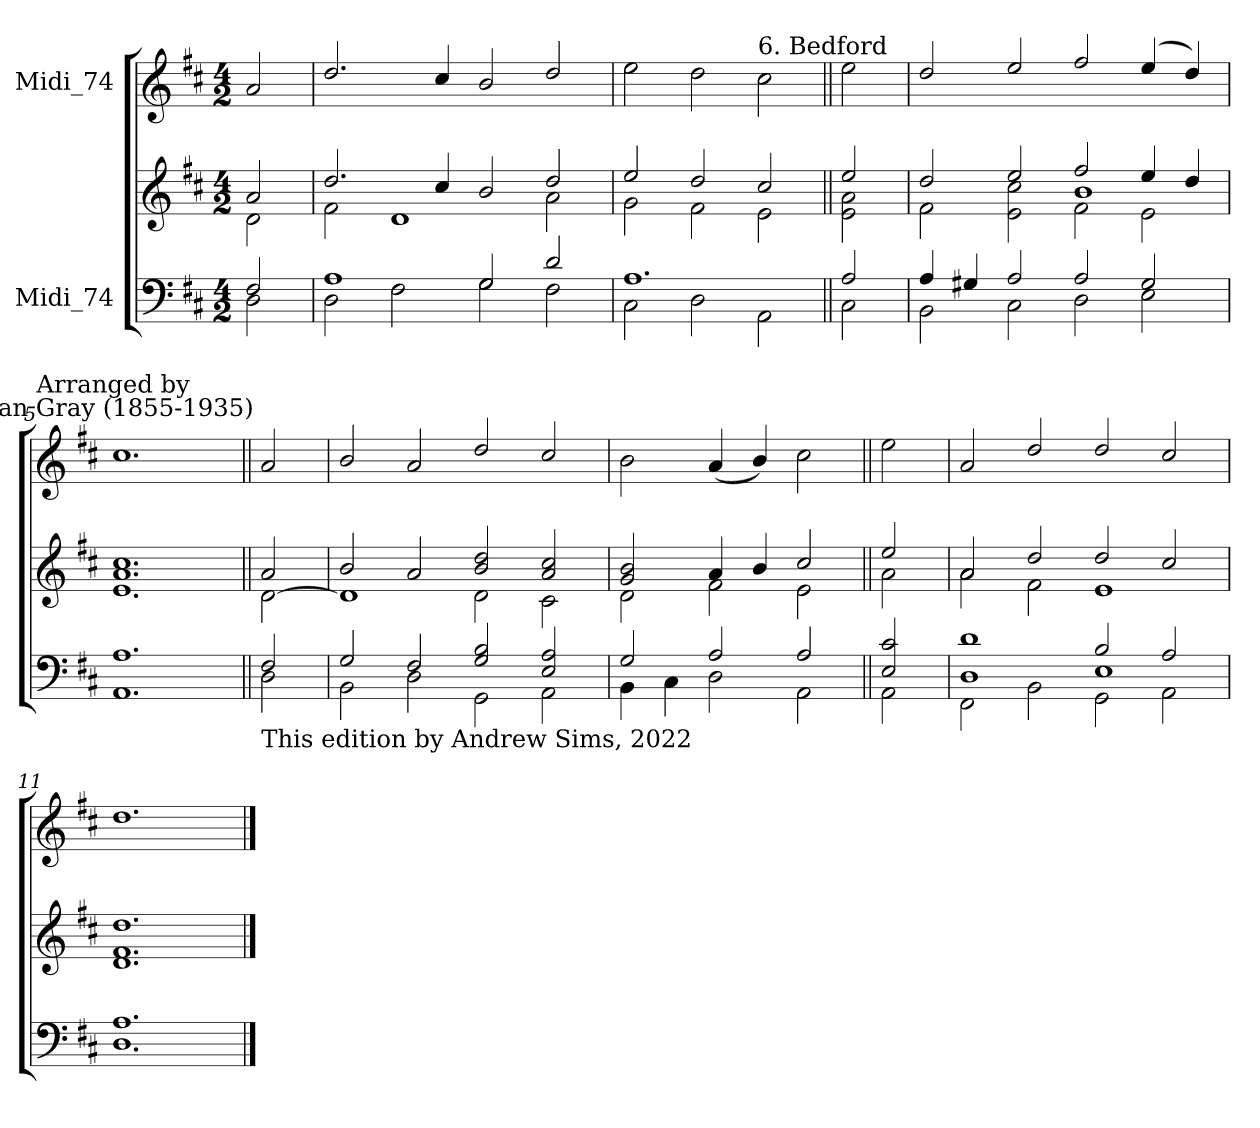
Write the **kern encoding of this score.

**kern	**kern	**kern
*part2	*part2	*part1
*staff3	*staff2	*staff1
*I"Midi_74	*	*I"Midi_74
*clefF4	*clefG2	*clefG2
*k[f#c#]	*k[f#c#]	*k[f#c#]
*D:	*D:	*D:
*M4/2	*M4/2	*M4/2
=	=	=
*^	*^	*^
*	*^	*	*^	*	*
2F#/	2ryy	2D\	2a/	2ryy	2d\	2a	2ryy
=1	=1	=1	=1	=1	=1	=1	=1
1A/	0ryy	2D\	2.dd/	0ryy	2f#\	2.dd	0ryy
.	.	2F#\	.	.	1d\	.	.
.	.	.	4cc#/	.	.	4cc#	.
2G/	.	2G\	2b/	.	.	2b	.
2d/	.	2F#\	2dd/	.	2a\	2dd	.
=2	=2	=2	=2	=2	=2	=2	=2
1.A/	1.ryy	2C#\	2ee/	1.ryy	2g\	2ee	1.ryy
.	.	2D\	2dd/	.	2f#\	2dd	.
!	!	!	!	!	!	!LO:TX:a:t=6. Bedford	!
.	.	2AA\	2cc#/	.	2e\	2cc#	.
=3||	=3||	=3||	=3||	=3||	=3||	=3||	=3||
2A/	2ryy	2C#\	2ee/	2ryy	2e\ 2a\	2ee	2ryy
=4	=4	=4	=4	=4	=4	=4	=4
4A/	0ryy	2BB\	2dd/	1ryy	2f#\	2dd	0ryy
4G#X/	.	.	.	.	.	.	.
2A/	.	2C#\	2ee/	.	2e\ 2cc#\	2ee	.
2A/	.	2D\	2ff#/	1b\	2f#\	2ff#	.
2G#/	.	2E\	4ee/	.	2e\	(>4ee	.
.	.	.	4dd/	.	.	4dd)	.
=5	=5	=5	=5	=5	=5	=5	=5
!	!	!	!	!	!	!LO:TX:a:cj:t=Arranged by\nAlan Gray (1855-1935)	!
1.A/	1.ryy	1.AA\	1.cc#/	1.ryy	1.e\ 1.a\	1.cc#	1.ryy
!!LO:LB:g=z	!!
=6||	=6||	=6||	=6||	=6||	=6||	=6||	=6||
!LO:TX:b:t=This edition by Andrew Sims, 2022	!	!	!	!	!	!	!
2F#/	2ryy	2D\	2a/	2ryy	[2d\	2a	2ryy
=7	=7	=7	=7	=7	=7	=7	=7
2G/	0ryy	2BB\	2b/	0ryy	1d\]	2b/	0ryy
2F#/	.	2D\	2a/	.	.	2a	.
2G/ 2B/	.	2GG\	2b/ 2dd/	.	2d\	2dd	.
2E/ 2A/	.	2AA\	2a/ 2cc#/	.	2c#\	2cc#	.
=8	=8	=8	=8	=8	=8	=8	=8
2G/	1.ryy	4BB\	2g/ 2b/	1.ryy	2d\	2b	1.ryy
.	.	4C#\	.	.	.	.	.
2A/	.	2D\	4a/	.	2f#\	(<4a	.
.	.	.	4b/	.	.	4b/)	.
2A/	.	2AA\	2cc#/	.	2e\	2cc#	.
=9||	=9||	=9||	=9||	=9||	=9||	=9||	=9||
2E/ 2c#/	2ryy	2AA\	2ee/	2ryy	2a\	2ee	2ryy
=10	=10	=10	=10	=10	=10	=10	=10
1d/	1D\	2FF#\	2a/	0ryy	2a\	2a	0ryy
.	.	2BB\	2dd/	.	2f#\	2dd	.
2B/	1E\	2GG\	2dd/	.	1e\	2dd	.
2A/	.	2AA\	2cc#/	.	.	2cc#	.
=11	=11	=11	=11	=11	=11	=11	=11
1.A/	1.ryy	1.D\	1.dd/	1.ryy	1.d\ 1.f#\	1.dd	1.ryy
*v	*v	*v	*	*	*	*v	*v
*	*v	*v	*v	*
==	==	==
*-	*-	*-
